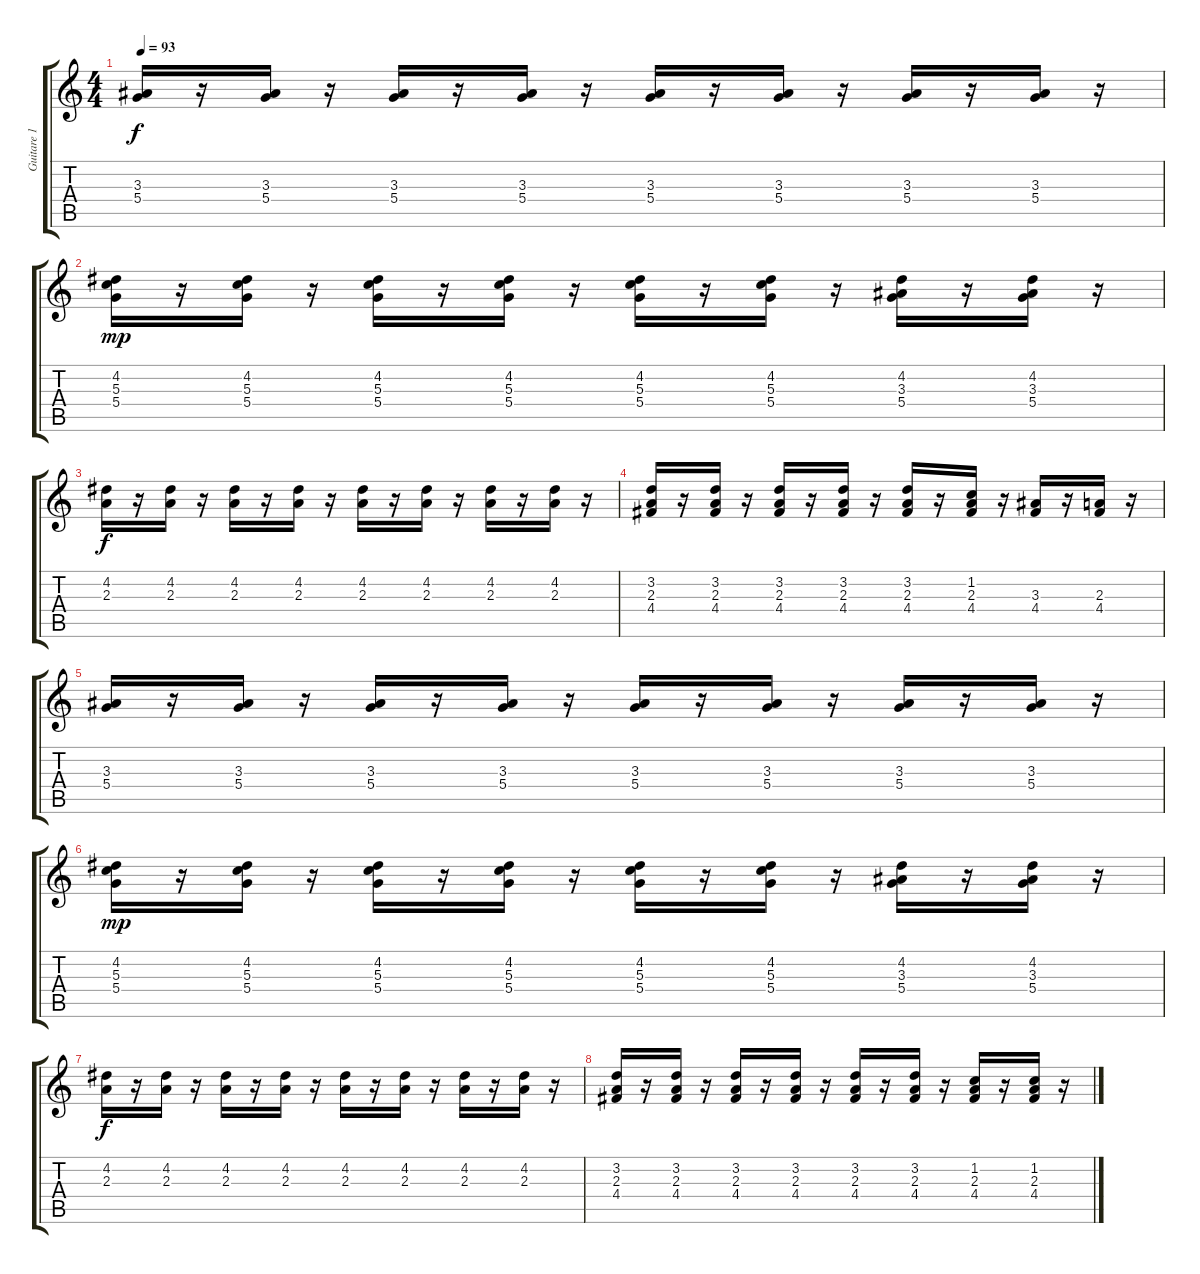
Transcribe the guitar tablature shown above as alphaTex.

\track ("Guitare 1" "Guitare 1") {instrument electricguitarjazz}
\staff {score tabs}
\tuning (E4 B3 G3 D3 A2 E2) {hide}
\ts (4 4)
\tempo 93
\clef g2
\ks c
(3.3 5.4).16{dy f} r.16 (3.3 5.4).16 r.16 (3.3 5.4).16 r.16 (3.3 5.4).16 r.16 (3.3 5.4).16 r.16 (3.3 5.4).16 r.16 (3.3 5.4).16 r.16 (3.3 5.4).16 r.16 |
(4.2 5.3 5.4).16{dy mp} r.16 (4.2 5.3 5.4).16 r.16 (4.2 5.3 5.4).16 r.16 (4.2 5.3 5.4).16 r.16 (4.2 5.3 5.4).16 r.16 (4.2 5.3 5.4).16 r.16 (4.2 3.3 5.4).16 r.16 (4.2 3.3 5.4).16 r.16 |
(4.2 2.3).16{dy f} r.16 (4.2 2.3).16 r.16 (4.2 2.3).16 r.16 (4.2 2.3).16 r.16 (4.2 2.3).16 r.16 (4.2 2.3).16 r.16 (4.2 2.3).16 r.16 (4.2 2.3).16 r.16 |
(3.2 2.3 4.4).16 r.16 (3.2 2.3 4.4).16 r.16 (3.2 2.3 4.4).16 r.16 (3.2 2.3 4.4).16 r.16 (3.2 2.3 4.4).16 r.16 (1.2 2.3 4.4).16 r.16 (3.3 4.4).16 r.16 (2.3 4.4).16 r.16 |
(3.3 5.4).16 r.16 (3.3 5.4).16 r.16 (3.3 5.4).16 r.16 (3.3 5.4).16 r.16 (3.3 5.4).16 r.16 (3.3 5.4).16 r.16 (3.3 5.4).16 r.16 (3.3 5.4).16 r.16 |
(4.2 5.3 5.4).16{dy mp} r.16 (4.2 5.3 5.4).16 r.16 (4.2 5.3 5.4).16 r.16 (4.2 5.3 5.4).16 r.16 (4.2 5.3 5.4).16 r.16 (4.2 5.3 5.4).16 r.16 (4.2 3.3 5.4).16 r.16 (4.2 3.3 5.4).16 r.16 |
(4.2 2.3).16{dy f} r.16 (4.2 2.3).16 r.16 (4.2 2.3).16 r.16 (4.2 2.3).16 r.16 (4.2 2.3).16 r.16 (4.2 2.3).16 r.16 (4.2 2.3).16 r.16 (4.2 2.3).16 r.16 |
(3.2 2.3 4.4).16 r.16 (3.2 2.3 4.4).16 r.16 (3.2 2.3 4.4).16 r.16 (3.2 2.3 4.4).16 r.16 (3.2 2.3 4.4).16 r.16 (3.2 2.3 4.4).16 r.16 (1.2 2.3 4.4).16 r.16 (1.2 2.3 4.4).16 r.16
